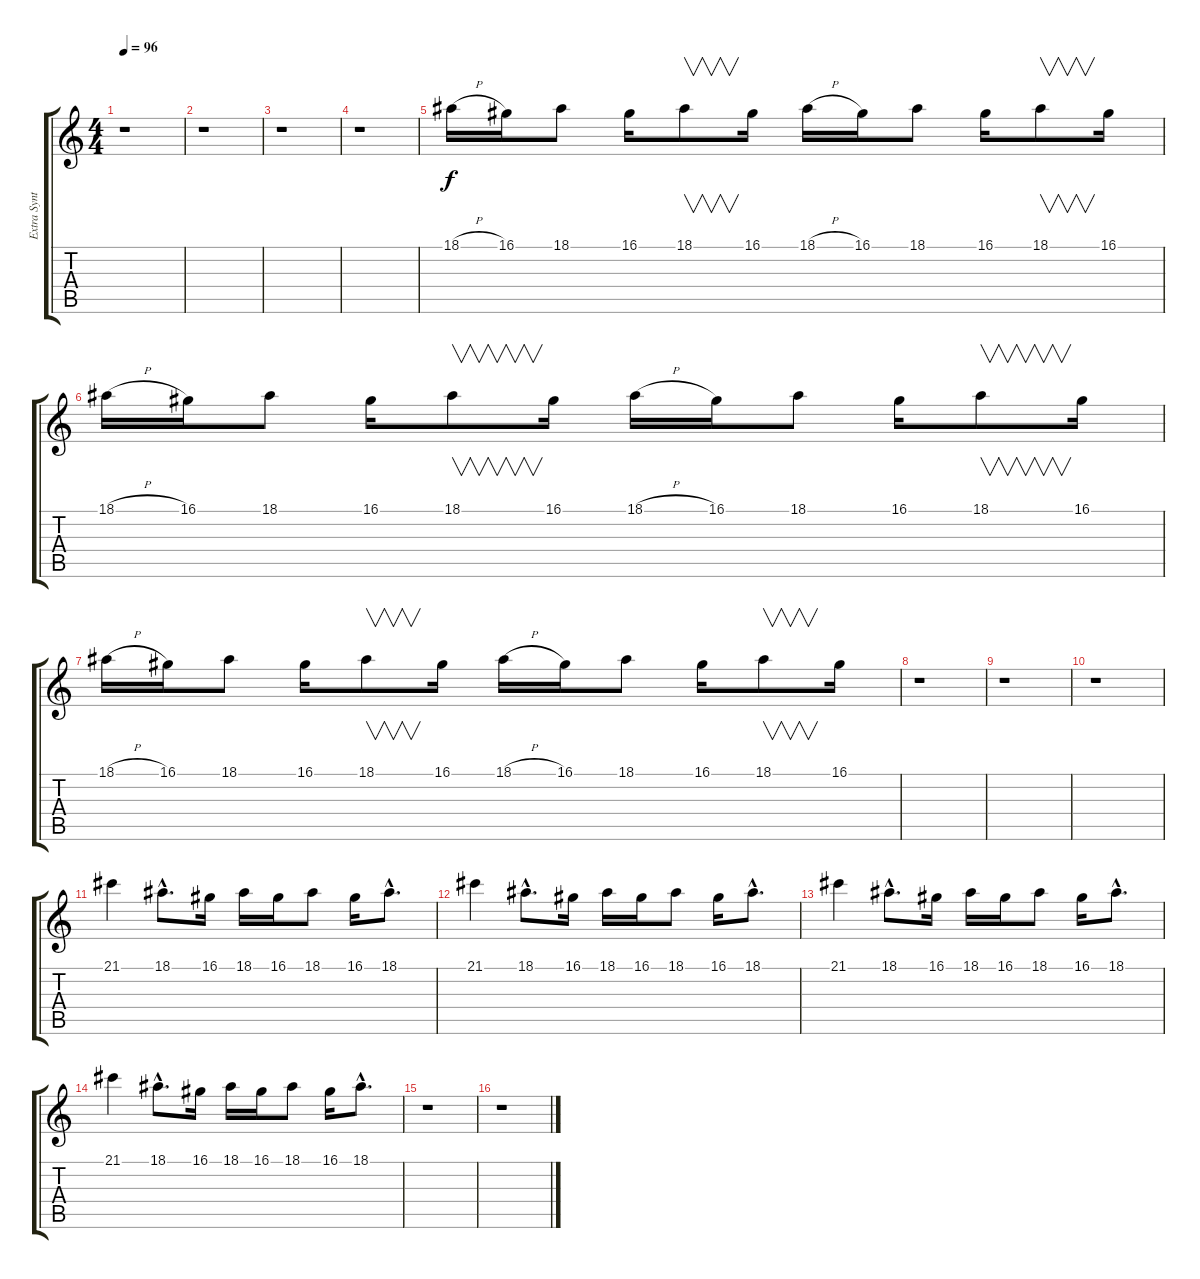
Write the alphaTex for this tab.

\track ("Extra Synth" "Extra Synt") {instrument fx7echoes}
\staff {score tabs}
\tuning (E4 B3 G3 D3 A2 E2) {hide}
\ts (4 4)
\tempo 96
\clef g2
\ks c
r.1{dy f} |
r.1 |
r.1 |
r.1 |
18.1{h}.16 16.1.16 18.1.8 16.1.16 18.1.8{v} 16.1.16 18.1{h}.16 16.1.16 18.1.8 16.1.16 18.1.8{v} 16.1.16 |
18.1{h}.16 16.1.16 18.1.8 16.1.16 18.1.8{v} 16.1.16 18.1{h}.16 16.1.16 18.1.8 16.1.16 18.1.8{v} 16.1.16 |
18.1{h}.16{volume 0} 16.1.16 18.1.8 16.1.16 18.1.8{v} 16.1.16 18.1{h}.16 16.1.16 18.1.8 16.1.16 18.1.8{v} 16.1.16 |
r.1 |
r.1 |
r.1{volume 6} |
21.1.4 18.1{hac}.8{d} 16.1.16 18.1.16 16.1.16 18.1.8 16.1.16 18.1{hac}.8{d} |
21.1.4 18.1{hac}.8{d} 16.1.16 18.1.16 16.1.16 18.1.8 16.1.16 18.1{hac}.8{d} |
21.1.4 18.1{hac}.8{d} 16.1.16 18.1.16 16.1.16 18.1.8 16.1.16 18.1{hac}.8{d} |
21.1.4 18.1{hac}.8{d} 16.1.16 18.1.16 16.1.16 18.1.8 16.1.16 18.1{hac}.8{d} |
r.1 |
r.1
